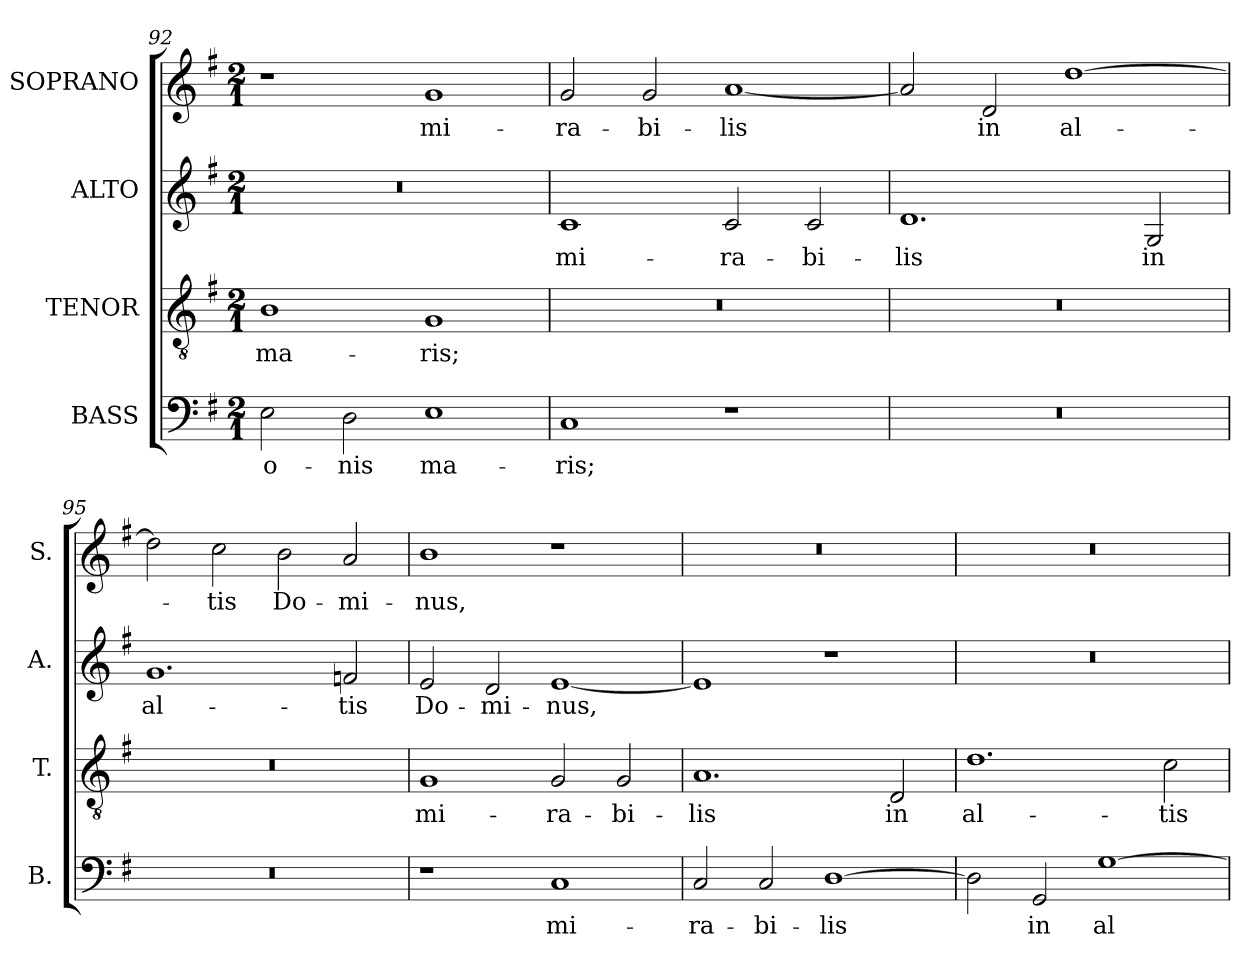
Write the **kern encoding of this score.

**kern	**text	**kern	**text	**kern	**text	**kern	**text
*part4	*part4	*part3	*part3	*part2	*part2	*part1	*part1
*staff4	*staff4	*staff3	*staff3	*staff2	*staff2	*staff1	*staff1
*I"BASS	*	*I"TENOR	*	*I"ALTO	*	*I"SOPRANO	*
*I'B.	*	*I'T.	*	*I'A.	*	*I'S.	*
!!LO:LB:g=z
*clefF4	*	*clefGv2	*	*clefG2	*	*clefG2	*
*	*	*ITrd7c12	*	*	*	*	*
*k[f#]	*	*k[f#]	*	*k[f#]	*	*k[f#]	*
*G:	*	*G:	*	*G:	*	*G:	*
*M2/1	*	*M2/1	*	*M2/1	*	*M2/1	*
=92	=92	=92	=92	=92	=92	=92	=92
!	!LO:LY:b:color=#000000	!	!	!	!	!	!
!	!	!	!LO:LY:b:color=#000000	!LO:N:vis=1	!	!	!
2Ei\	-o-	1BBi	ma-	0r	.	1r	.
!	!LO:LY:b:color=#000000	!	!	!	!	!	!
2Di\	-nis	.	.	.	.	.	.
!	!LO:LY:b:color=#000000	!	!	!	!	!	!
!	!	!	!LO:LY:b:color=#000000	!	!	!	!
!	!	!	!	!	!	!	!LO:LY:b:color=#000000
1Ei	ma-	1GGi	-ris;	.	.	1gi	mi-
=93	=93	=93	=93	=93	=93	=93	=93
!	!LO:LY:b:color=#000000	!LO:N:vis=1	!	!	!	!	!
!	!	!	!	!	!LO:LY:b:color=#000000	!	!
!	!	!	!	!	!	!	!LO:LY:b:color=#000000
1Ci	-ris;	0r	.	1ci	mi-	2gi/	-ra-
!	!	!	!	!	!	!	!LO:LY:b:color=#000000
.	.	.	.	.	.	2gi/	-bi-
!	!	!	!	!	!LO:LY:b:color=#000000	!	!
!	!	!	!	!	!	!	!LO:LY:b:color=#000000
1r	.	.	.	2ci/	-ra-	[1ai	-lis
!	!	!	!	!	!LO:LY:b:color=#000000	!	!
.	.	.	.	2ci/	-bi-	.	.
=94	=94	=94	=94	=94	=94	=94	=94
!LO:N:vis=1	!	!LO:N:vis=1	!	!	!	!	!
!	!	!	!	!	!LO:LY:b:color=#000000	!	!
0r	.	0r	.	1.di	-lis	2ai/]	.
!	!	!	!	!	!	!	!LO:LY:b:color=#000000
.	.	.	.	.	.	2di/	in
!	!	!	!	!	!	!	!LO:LY:b:color=#000000
.	.	.	.	.	.	[1ddi	al-
!	!	!	!	!	!LO:LY:b:color=#000000	!	!
.	.	.	.	2Gi/	in	.	.
=95	=95	=95	=95	=95	=95	=95	=95
!LO:N:vis=1	!	!LO:N:vis=1	!	!	!	!	!
!	!	!	!	!	!LO:LY:b:color=#000000	!	!
0r	.	0r	.	1.gi	al-	2ddi\]	.
!	!	!	!	!	!	!	!LO:LY:b:color=#000000
.	.	.	.	.	.	2cci\	-tis
!	!	!	!	!	!	!	!LO:LY:b:color=#000000
.	.	.	.	.	.	2bi\	Do-
!	!	!	!	!	!LO:LY:b:color=#000000	!	!
!	!	!	!	!	!	!	!LO:LY:b:color=#000000
.	.	.	.	2fni/	-tis	2ai/	-mi-
=96	=96	=96	=96	=96	=96	=96	=96
!	!	!	!LO:LY:b:color=#000000	!	!	!	!
!	!	!	!	!	!LO:LY:b:color=#000000	!	!
!	!	!	!	!	!	!	!LO:LY:b:color=#000000
1r	.	1GGi	mi-	2ei/	Do-	1bi	-nus,
!	!	!	!	!	!LO:LY:b:color=#000000	!	!
.	.	.	.	2di/	-mi-	.	.
!	!LO:LY:b:color=#000000	!	!	!	!	!	!
!	!	!	!LO:LY:b:color=#000000	!	!	!	!
!	!	!	!	!	!LO:LY:b:color=#000000	!	!
1Ci	mi-	2GGi/	-ra-	[1ei	-nus,	1r	.
!	!	!	!LO:LY:b:color=#000000	!	!	!	!
.	.	2GGi/	-bi-	.	.	.	.
=97	=97	=97	=97	=97	=97	=97	=97
!	!LO:LY:b:color=#000000	!	!	!	!	!	!
!	!	!	!LO:LY:b:color=#000000	!	!	!LO:N:vis=1	!
2Ci/	-ra-	1.AAi	-lis	1ei]	.	0r	.
!	!LO:LY:b:color=#000000	!	!	!	!	!	!
2Ci/	-bi-	.	.	.	.	.	.
!	!LO:LY:b:color=#000000	!	!	!	!	!	!
[1Di	-lis	.	.	1r	.	.	.
!	!	!	!LO:LY:b:color=#000000	!	!	!	!
.	.	2DDi/	in	.	.	.	.
=98	=98	=98	=98	=98	=98	=98	=98
!	!	!	!LO:LY:b:color=#000000	!LO:N:vis=1	!	!LO:N:vis=1	!
2Di\]	.	1.Di	al-	0r	.	0r	.
!	!LO:LY:b:color=#000000	!	!	!	!	!	!
2GGi/	in	.	.	.	.	.	.
!	!LO:LY:b:color=#000000	!	!	!	!	!	!
[1Gi	al-	.	.	.	.	.	.
!	!	!	!LO:LY:b:color=#000000	!	!	!	!
.	.	2Ci\	-tis	.	.	.	.
=	=	=	=	=	=	=	=
*-	*-	*-	*-	*-	*-	*-	*-
